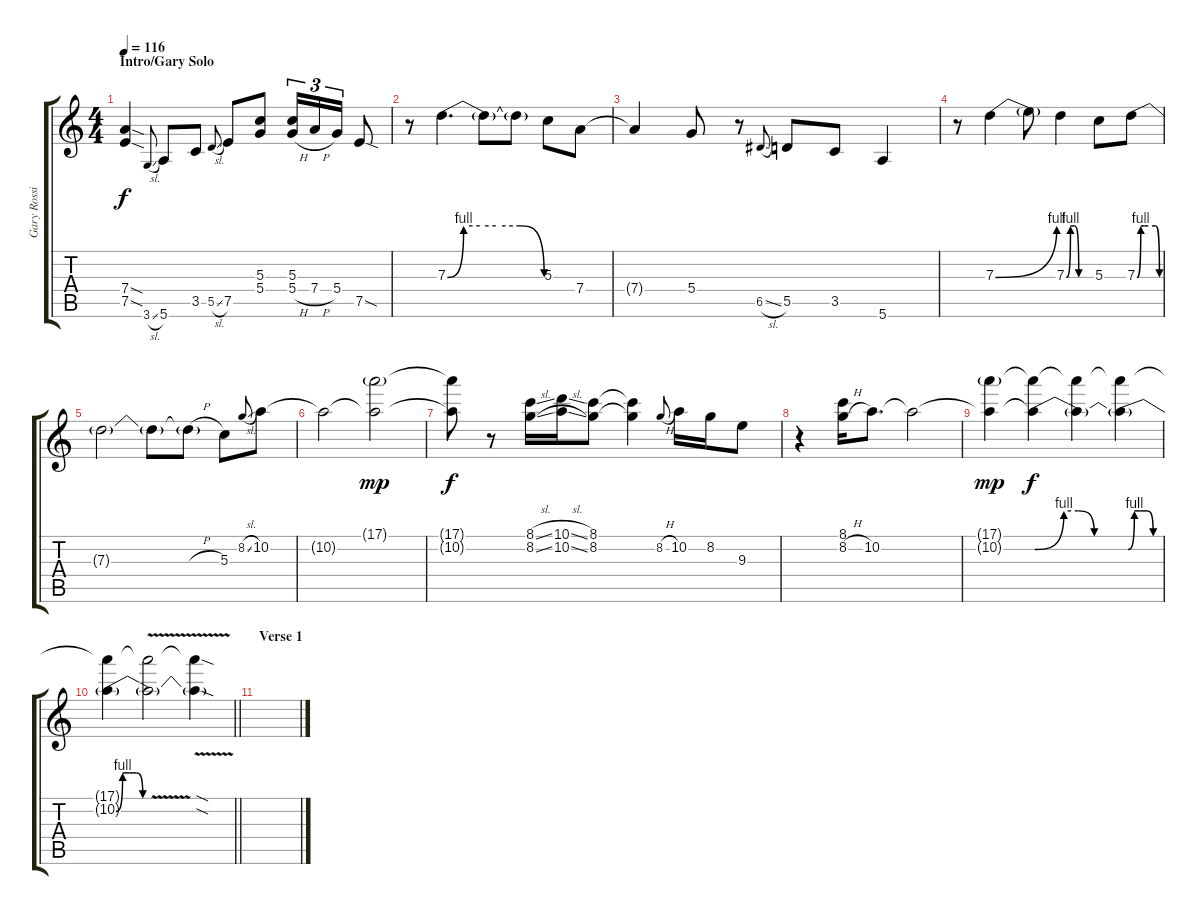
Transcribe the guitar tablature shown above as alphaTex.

\track ("Gary Rossington - Solos" "Gary Rossi") {instrument overdrivenguitar}
\staff {score tabs}
\tuning (E4 B3 G3 D3 A2 E2) {hide}
\ts (4 4)
\section ("" "Intro/Gary Solo")
\tempo 116
\clef g2
\ks c
(7.4{sod} 7.5{sod}).4{dy f instrument overdrivenguitar} 3.6{sl}.8{gr onbeat} 5.6.8 3.5.8 5.5{sl}.8{gr onbeat} 7.5.8 (5.3 5.4).8 (5.3 5.4{h}).16{tu (3 2)} 7.4{h}.16{tu (3 2)} 5.4.16{tu (3 2)} 7.5{sod}.8 |
r.8 7.3{be (custom 0 0 10 4 20 4 30 4 45 4 60 0)}.4{d} 7.3{t}.8 7.3{t}.8 5.3.8 7.4.8 |
7.4{t}.4 5.4.8 r.8 6.5{sl}.8{gr onbeat} 5.5.8 3.5.8 5.6.4 |
r.8 7.3{be (bend 0 0 60 4)}.4 7.3{t}.8 7.3{be (custom 0 0 10 4 20 4 30 0 60 0)}.4 5.3.8 7.3{be (custom 0 0 10 4 20 4 30 4 50 4 60 0)}.8 |
7.3{t}.2 7.3{t}.8 7.3{h t}.8 5.3.8 8.2{sl}.8{gr onbeat} 10.2.8 |
10.2{t}.2 (17.1{g} 10.2{t}).2{dy mp} |
(17.1{t} 10.2{t}).8{dy f} r.8 (8.1{sl} 8.2{sl}).16 (10.1{sl} 10.2{sl}).16 (8.1 8.2).8 (8.1{t} 8.2{t}).4 8.2{h}.8{gr onbeat} 10.2.16 8.2.16 9.3.8 |
r.4 (8.1 8.2{h}).16 10.2.8{d} 10.2{t}.2 |
(17.1{g} 10.2{t}).4{dy mp} (17.1{t} 10.2{be (custom 0 0 20 4 30 4 41 0 51 0 60 0) t}).4{dy f} (17.1{t} 10.2{t}).4 (17.1{t} 10.2{be (custom 0 0 10 0 20 4 30 4 40 4 50 0 60 0) t}).4 |
\barLineRight lightlight
(17.1{t} 10.2{be (custom 0 0 10 0 20 4 30 4 40 4 50 0 60 0) t}).4 (17.1{t} 10.2{v t}).2 (17.1{sod t} 10.2{sod t}).4 |
\section ("" "Verse 1")
